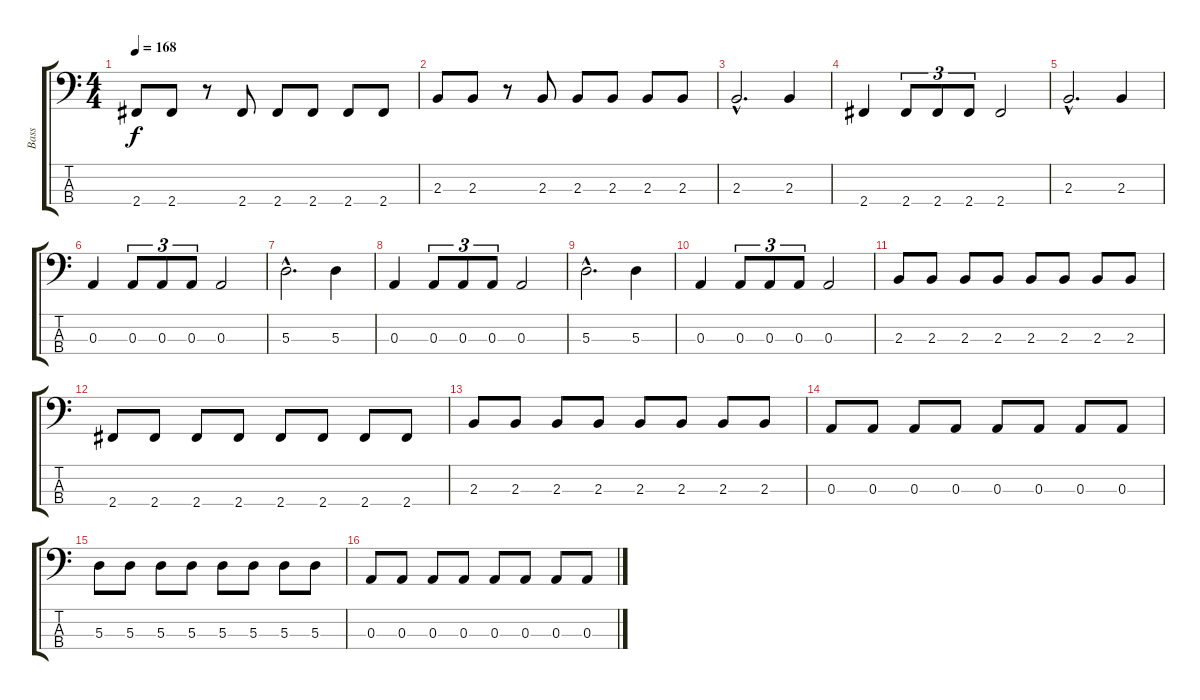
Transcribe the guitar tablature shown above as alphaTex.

\track ("Bass" "Bass") {instrument electricbassfinger}
\staff {score tabs}
\tuning (G2 D2 A1 E1) {hide}
\ts (4 4)
\tempo 168
\clef f4
\ks c
2.4.8{dy f} 2.4.8 r.8 2.4.8 2.4.8 2.4.8 2.4.8 2.4.8 |
2.3.8 2.3.8 r.8 2.3.8 2.3.8 2.3.8 2.3.8 2.3.8 |
\section ("" "")
2.3{hac}.2{d} 2.3.4 |
2.4.4 2.4.8{tu (3 2)} 2.4.8{tu (3 2)} 2.4.8{tu (3 2)} 2.4.2 |
2.3{hac}.2{d} 2.3.4 |
0.3.4 0.3.8{tu (3 2)} 0.3.8{tu (3 2)} 0.3.8{tu (3 2)} 0.3.2 |
5.3{hac}.2{d} 5.3.4 |
0.3.4 0.3.8{tu (3 2)} 0.3.8{tu (3 2)} 0.3.8{tu (3 2)} 0.3.2 |
5.3{hac}.2{d} 5.3.4 |
0.3.4 0.3.8{tu (3 2)} 0.3.8{tu (3 2)} 0.3.8{tu (3 2)} 0.3.2 |
\section ("" "")
2.3.8 2.3.8 2.3.8 2.3.8 2.3.8 2.3.8 2.3.8 2.3.8 |
2.4.8 2.4.8 2.4.8 2.4.8 2.4.8 2.4.8 2.4.8 2.4.8 |
2.3.8 2.3.8 2.3.8 2.3.8 2.3.8 2.3.8 2.3.8 2.3.8 |
0.3.8 0.3.8 0.3.8 0.3.8 0.3.8 0.3.8 0.3.8 0.3.8 |
5.3.8 5.3.8 5.3.8 5.3.8 5.3.8 5.3.8 5.3.8 5.3.8 |
0.3.8 0.3.8 0.3.8 0.3.8 0.3.8 0.3.8 0.3.8 0.3.8
